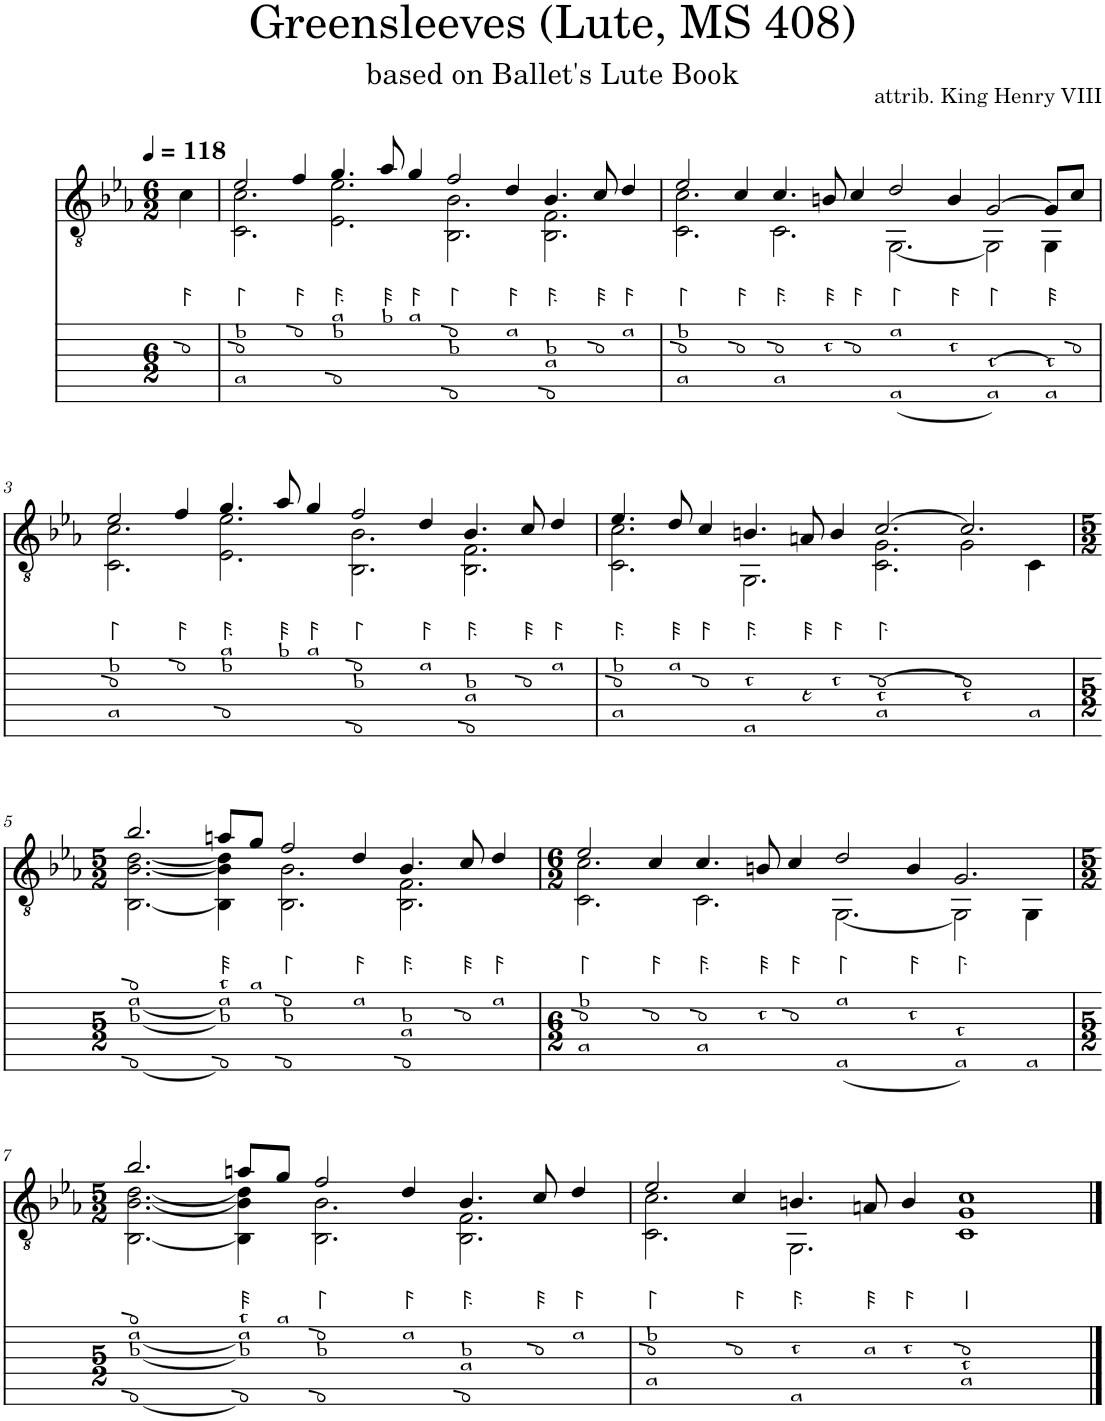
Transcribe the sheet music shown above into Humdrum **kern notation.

**kern	**kern
*part1	*part1
*staff2	*staff1
*I"Lute	*
*I'Lt.	*
*stria6	*
*	*clefGv2
*k[b-e-a-]	*k[b-e-a-]
*M6/2	*M6/2
*MM118	*MM118
=	=
4c	4c\
=1	=1
*^	*^
2e-	2.C 2.c	2e-/	2.C\ 2.c\
4f	.	4f/	.
4.g	2.E- 2.e-	4.g/	2.E-\ 2.e-\
8a-	.	8a-/	.
4g	.	4g/	.
2f	2.BB- 2.B-	2f/	2.BB-\ 2.B-\
4d	.	4d/	.
4.B-	2.BB- 2.F	4.B-/	2.BB-\ 2.F\
8c	.	8c/	.
4d	.	4d/	.
=2	=2	=2	=2
2e-	2.C 2.c	2e-/	2.C\ 2.c\
4c	.	4c/	.
4.c	2.C	4.c/	2.C\
8Bn	.	8Bn/	.
4c	.	4c/	.
2d	[2.GG	2d/	[2.GG\
4B	.	4B/	.
[2G	2GG]	[2G/	2GG\]
8GL]	4GG	8G/L]	4GG\
8cJ	.	8c/J	.
!!LO:LB:g=z	!!
=3	=3	=3	=3
2e-	2.C 2.c	2e-/	2.C\ 2.c\
4f	.	4f/	.
4.g	2.E- 2.e-	4.g/	2.E-\ 2.e-\
8a-	.	8a-/	.
4g	.	4g/	.
2f	2.BB- 2.B-	2f/	2.BB-\ 2.B-\
4d	.	4d/	.
4.B-	2.BB- 2.F	4.B-/	2.BB-\ 2.F\
8c	.	8c/	.
4d	.	4d/	.
=4	=4	=4	=4
4.e-	2.C 2.c	4.e-/	2.C\ 2.c\
8d	.	8d/	.
4c	.	4c/	.
4.Bn	2.GG	4.Bn/	2.GG\
8An	.	8An/	.
4B	.	4B/	.
[2.c	2.C 2.G	[2.c/	2.C\ 2.G\
2.c]	2G	2.c/]	2G\
.	4C	.	4C\
!!LO:LB:g=z	!!
=5	=5	=5	=5
*M5/2	*	*M5/2	*
2.b-	[2.BB- [2.B- [2.d	2.b-/	[2.BB-\ [2.B-\ [2.d\
8aL	4BB-] 4B-] 4d]	8an/L	4BB-\] 4B-\] 4d\]
8gJ	.	8g/J	.
2f	2.BB- 2.B-	2f/	2.BB-\ 2.B-\
4d	.	4d/	.
4.B-	2.BB- 2.F	4.B-/	2.BB-\ 2.F\
8c	.	8c/	.
4d	.	4d/	.
=6	=6	=6	=6
*M6/2	*	*M6/2	*
2e-	2.C 2.c	2e-/	2.C\ 2.c\
4c	.	4c/	.
4.c	2.C	4.c/	2.C\
8B	.	8Bn/	.
4c	.	4c/	.
2d	[2.GG	2d/	[2.GG\
4B	.	4B/	.
2.G	2GG]	2.G/	2GG\]
.	4GG	.	4GG\
!!LO:LB:g=z	!!
=7	=7	=7	=7
*M5/2	*	*M5/2	*
2.b-	[2.BB- [2.B- [2.d	2.b-/	[2.BB-\ [2.B-\ [2.d\
8aL	4BB-] 4B-] 4d]	8an/L	4BB-\] 4B-\] 4d\]
8gJ	.	8g/J	.
2f	2.BB- 2.B-	2f/	2.BB-\ 2.B-\
4d	.	4d/	.
4.B-	2.BB- 2.F	4.B-/	2.BB-\ 2.F\
8c	.	8c/	.
4d	.	4d/	.
=8	=8	=8	=8
2e-	2.C 2.c	2e-/	2.C\ 2.c\
4c	.	4c/	.
4.B	2.GG	4.Bn/	2.GG\
8A	.	8An/	.
4B	.	4B/	.
1c	1C 1G	1c	1C 1G
*v	*v	*	*
*	*v	*v
==	==
*-	*-
